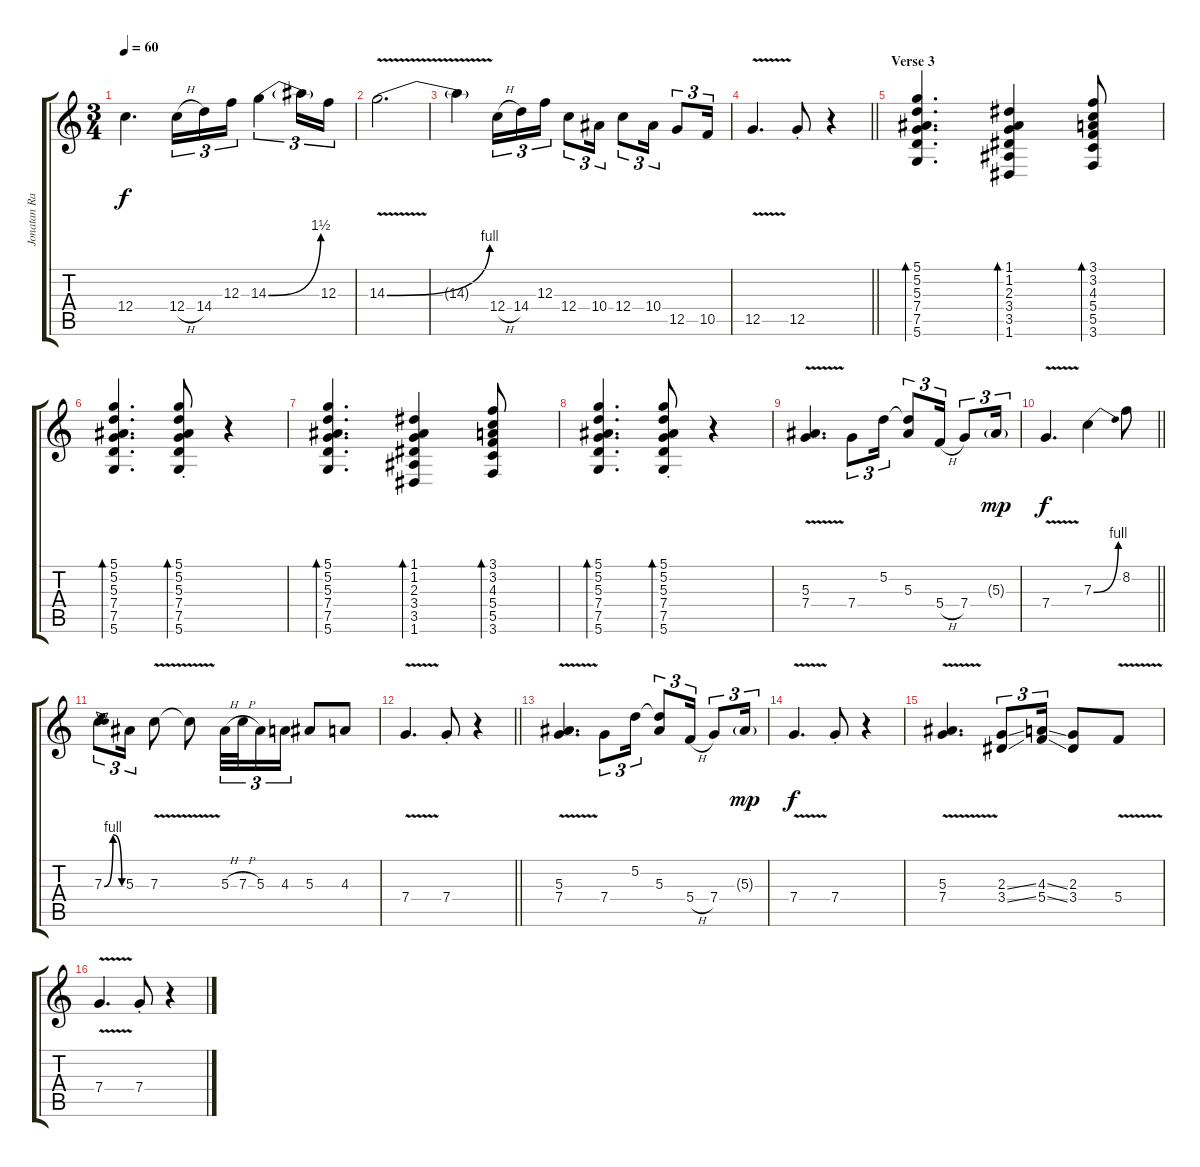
\track ("Jonatan Ramm" "Jonatan Ra") {instrument electricguitarjazz}
\staff {score tabs}
\tuning (D4 A3 F3 C3 G2 D2) {hide}
\ts (3 4)
\tempo 60
\clef g2
\ks c
12.4{t}.4{d dy f} 12.4{h}.16{tu (3 2)} 14.4.16{tu (3 2)} 12.3.16{tu (3 2)} 14.3{be (bend 0 0 60 6)}.4{tu (3 2)} 14.3{t}.16{tu (3 2)} 12.3.16{tu (3 2)} |
14.3{be (bend 0 0 60 4) v}.2{d} |
14.3{t}.4 12.4{h}.16{tu (3 2)} 14.4.16{tu (3 2)} 12.3.16{tu (3 2)} 12.4.8{tu (3 2)} 10.4.16{tu (3 2)} 12.4.8{tu (3 2)} 10.4.16{tu (3 2)} 12.5.8{tu (3 2)} 10.5.16{tu (3 2)} |
\barLineRight lightlight
12.5{v}.4{d} 12.5{st}.8 r.4 |
\section ("" "Verse 3")
(5.1 5.2 5.3 7.4 7.5 5.6).4{d bd 30} (1.1 1.2 2.3 3.4 3.5 1.6).4{bd 30} (3.1 3.2 4.3 5.4 5.5 3.6).8{bd 30} |
(5.1 5.2 5.3 7.4 7.5 5.6).4{d bd 30} (5.1{st} 5.2{st} 5.3{st} 7.4{st} 7.5{st} 5.6{st}).8{bd 30} r.4 |
(5.1 5.2 5.3 7.4 7.5 5.6).4{d bd 30} (1.1 1.2 2.3 3.4 3.5 1.6).4{bd 30} (3.1 3.2 4.3 5.4 5.5 3.6).8{bd 30} |
(5.1 5.2 5.3 7.4 7.5 5.6).4{d bd 30} (5.1{st} 5.2{st} 5.3{st} 7.4{st} 7.5{st} 5.6{st}).8{bd 30} r.4 |
(5.3 7.4{v}).4{d} 7.4.8{tu (3 2)} 5.2.16{tu (3 2)} (5.2{t} 5.3).8{tu (3 2)} 5.4{h}.16{tu (3 2)} 7.4.8{tu (3 2)} 5.3{g}.16{tu (3 2) dy mp} |
\barLineRight lightlight
7.4{v}.4{d dy f} 7.3{be (bend 0 0 60 4)}.4 8.2.8 |
7.3{be (bendrelease 0 0 10 4 35 4 60 0)}.8{tu (3 2)} 5.3.16{tu (3 2)} 7.3{v}.8 7.3{t}.8 5.3{h}.32{tu (3 2)} 7.3{h}.32{tu (3 2)} 5.3.16{tu (3 2)} 4.3.16{tu (3 2)} 5.3.8 4.3.8 |
\barLineRight lightlight
7.4{v}.4{d} 7.4{st}.8 r.4 |
(5.3 7.4{v}).4{d} 7.4.8{tu (3 2)} 5.2.16{tu (3 2)} (5.2{t} 5.3).8{tu (3 2)} 5.4{h}.16{tu (3 2)} 7.4.8{tu (3 2)} 5.3{g}.16{tu (3 2) dy mp} |
7.4{v}.4{d dy f} 7.4{st}.8 r.4 |
(5.3 7.4{v}).4{d} (2.3{ss} 3.4{ss}).8{tu (3 2)} (4.3{ss} 5.4{ss}).16{tu (3 2)} (2.3 3.4).8 5.4{v}.8 |
7.4{v}.4{d} 7.4{st}.8 r.4
